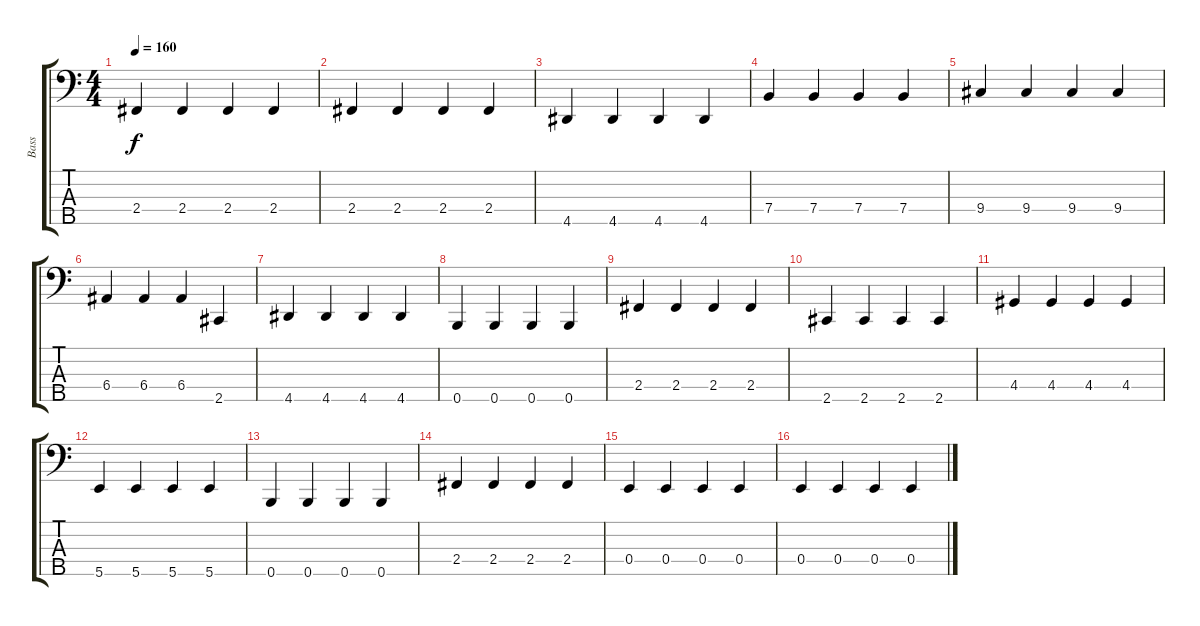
\track ("Bass" "Bass") {instrument electricbassfinger}
\staff {score tabs}
\tuning (G2 D2 A1 E1 B0) {hide}
\ts (4 4)
\tempo 160
\clef f4
\ks c
2.4.4{dy f} 2.4.4 2.4.4 2.4.4 |
2.4.4 2.4.4 2.4.4 2.4.4 |
4.5.4 4.5.4 4.5.4 4.5.4 |
7.4.4 7.4.4 7.4.4 7.4.4 |
9.4.4 9.4.4 9.4.4 9.4.4 |
6.4.4 6.4.4 6.4.4 2.5.4 |
4.5.4 4.5.4 4.5.4 4.5.4 |
0.5.4 0.5.4 0.5.4 0.5.4 |
2.4.4 2.4.4 2.4.4 2.4.4 |
2.5.4 2.5.4 2.5.4 2.5.4 |
4.4.4 4.4.4 4.4.4 4.4.4 |
5.5.4 5.5.4 5.5.4 5.5.4 |
0.5.4 0.5.4 0.5.4 0.5.4 |
2.4.4 2.4.4 2.4.4 2.4.4 |
0.4.4 0.4.4 0.4.4 0.4.4 |
0.4.4 0.4.4 0.4.4 0.4.4
